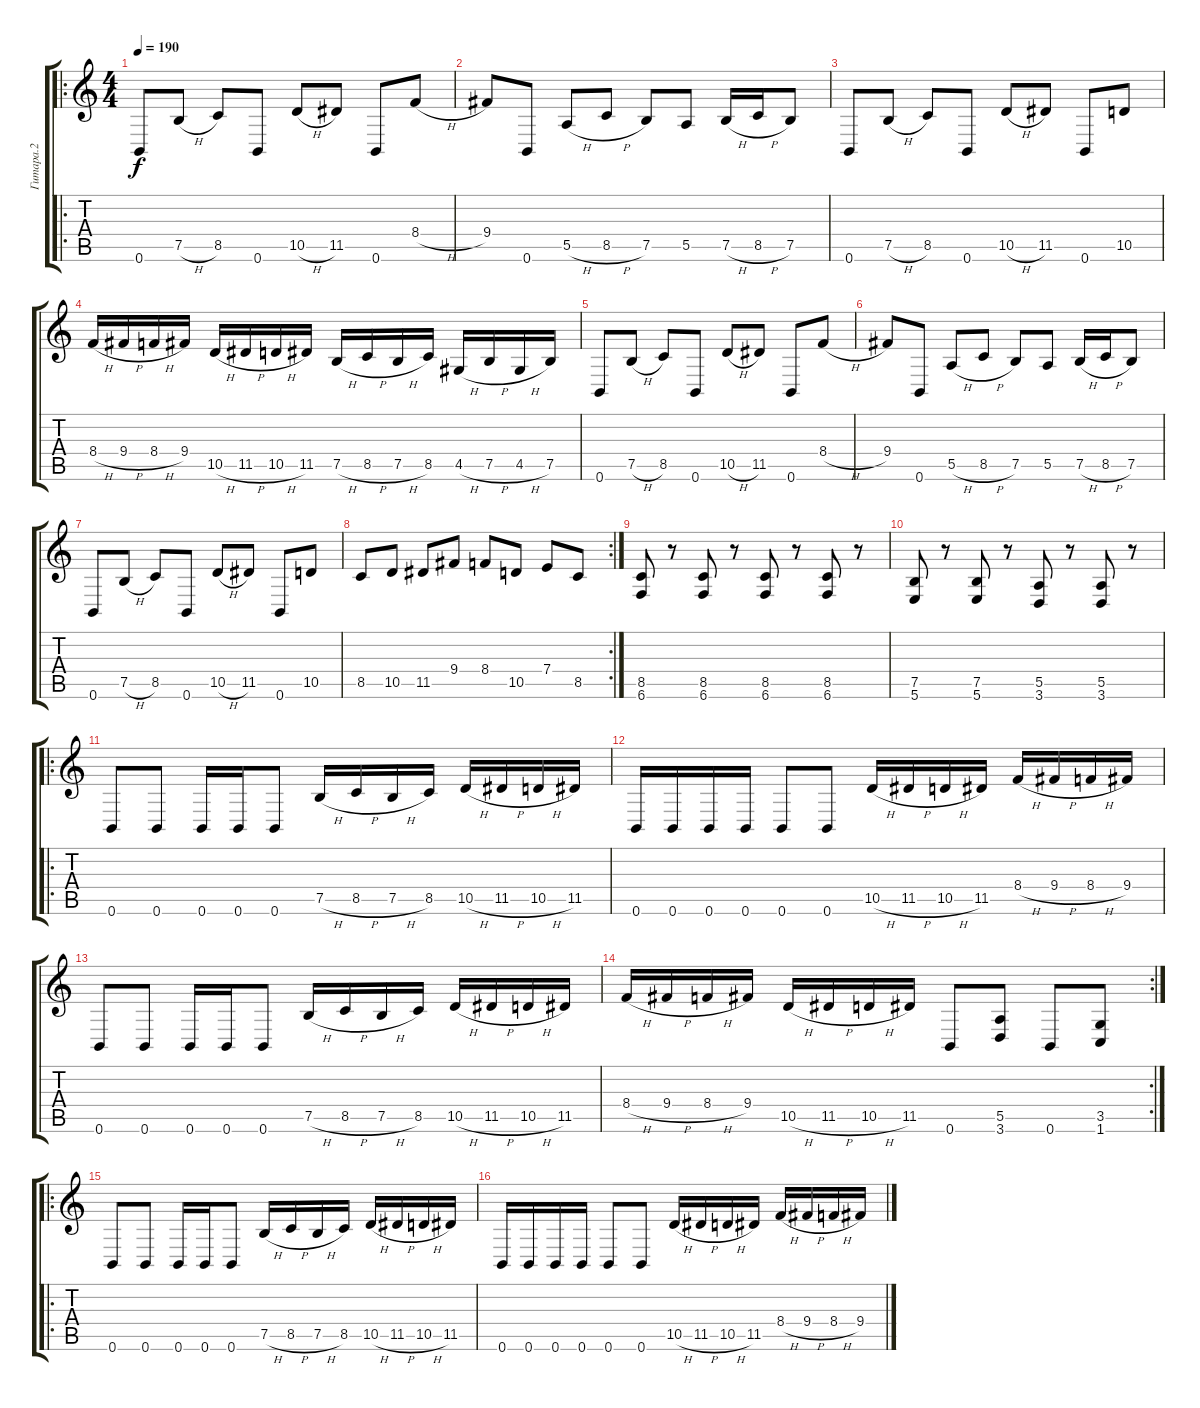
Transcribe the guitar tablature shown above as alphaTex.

\track ("Гитара.2" "Гитара.2") {instrument distortionguitar}
\staff {score tabs}
\tuning (B3 Gb3 D3 A2 E2 B1) {hide}
\ro
\ts (4 4)
\tempo 190
\clef g2
\ks c
0.6.8{dy f} 7.5{h}.8 8.5.8 0.6.8 10.5{h}.8 11.5.8 0.6.8 8.4{h}.8 |
9.4.8 0.6.8 5.5{h}.8 8.5{h}.8 7.5.8 5.5.8 7.5{h}.16 8.5{h}.16 7.5.8 |
0.6.8 7.5{h}.8 8.5.8 0.6.8 10.5{h}.8 11.5.8 0.6.8 10.5.8 |
8.4{h}.16 9.4{h}.16 8.4{h}.16 9.4.16 10.5{h}.16 11.5{h}.16 10.5{h}.16 11.5.16 7.5{h}.16 8.5{h}.16 7.5{h}.16 8.5.16 4.5{h}.16 7.5{h}.16 4.5{h}.16 7.5.16 |
0.6.8 7.5{h}.8 8.5.8 0.6.8 10.5{h}.8 11.5.8 0.6.8 8.4{h}.8 |
9.4.8 0.6.8 5.5{h}.8 8.5{h}.8 7.5.8 5.5.8 7.5{h}.16 8.5{h}.16 7.5.8 |
0.6.8 7.5{h}.8 8.5.8 0.6.8 10.5{h}.8 11.5.8 0.6.8 10.5.8 |
\rc 2
8.5.8 10.5.8 11.5.8 9.4.8 8.4.8 10.5.8 7.4.8 8.5.8 |
(8.5 6.6).8 r.8 (8.5 6.6).8 r.8 (8.5 6.6).8 r.8 (8.5 6.6).8 r.8 |
(7.5 5.6).8 r.8 (7.5 5.6).8 r.8 (5.5 3.6).8 r.8 (5.5 3.6).8 r.8 |
\ro
0.6.8 0.6.8 0.6.16 0.6.16 0.6.8 7.5{h}.16 8.5{h}.16 7.5{h}.16 8.5.16 10.5{h}.16 11.5{h}.16 10.5{h}.16 11.5.16 |
0.6.16 0.6.16 0.6.16 0.6.16 0.6.8 0.6.8 10.5{h}.16 11.5{h}.16 10.5{h}.16 11.5.16 8.4{h}.16 9.4{h}.16 8.4{h}.16 9.4.16 |
0.6.8 0.6.8 0.6.16 0.6.16 0.6.8 7.5{h}.16 8.5{h}.16 7.5{h}.16 8.5.16 10.5{h}.16 11.5{h}.16 10.5{h}.16 11.5.16 |
\rc 2
8.4{h}.16 9.4{h}.16 8.4{h}.16 9.4.16 10.5{h}.16 11.5{h}.16 10.5{h}.16 11.5.16 0.6.8 (5.5 3.6).8 0.6.8 (3.5 1.6).8 |
\ro
0.6.8 0.6.8 0.6.16 0.6.16 0.6.8 7.5{h}.16 8.5{h}.16 7.5{h}.16 8.5.16 10.5{h}.16 11.5{h}.16 10.5{h}.16 11.5.16 |
0.6.16 0.6.16 0.6.16 0.6.16 0.6.8 0.6.8 10.5{h}.16 11.5{h}.16 10.5{h}.16 11.5.16 8.4{h}.16 9.4{h}.16 8.4{h}.16 9.4.16
